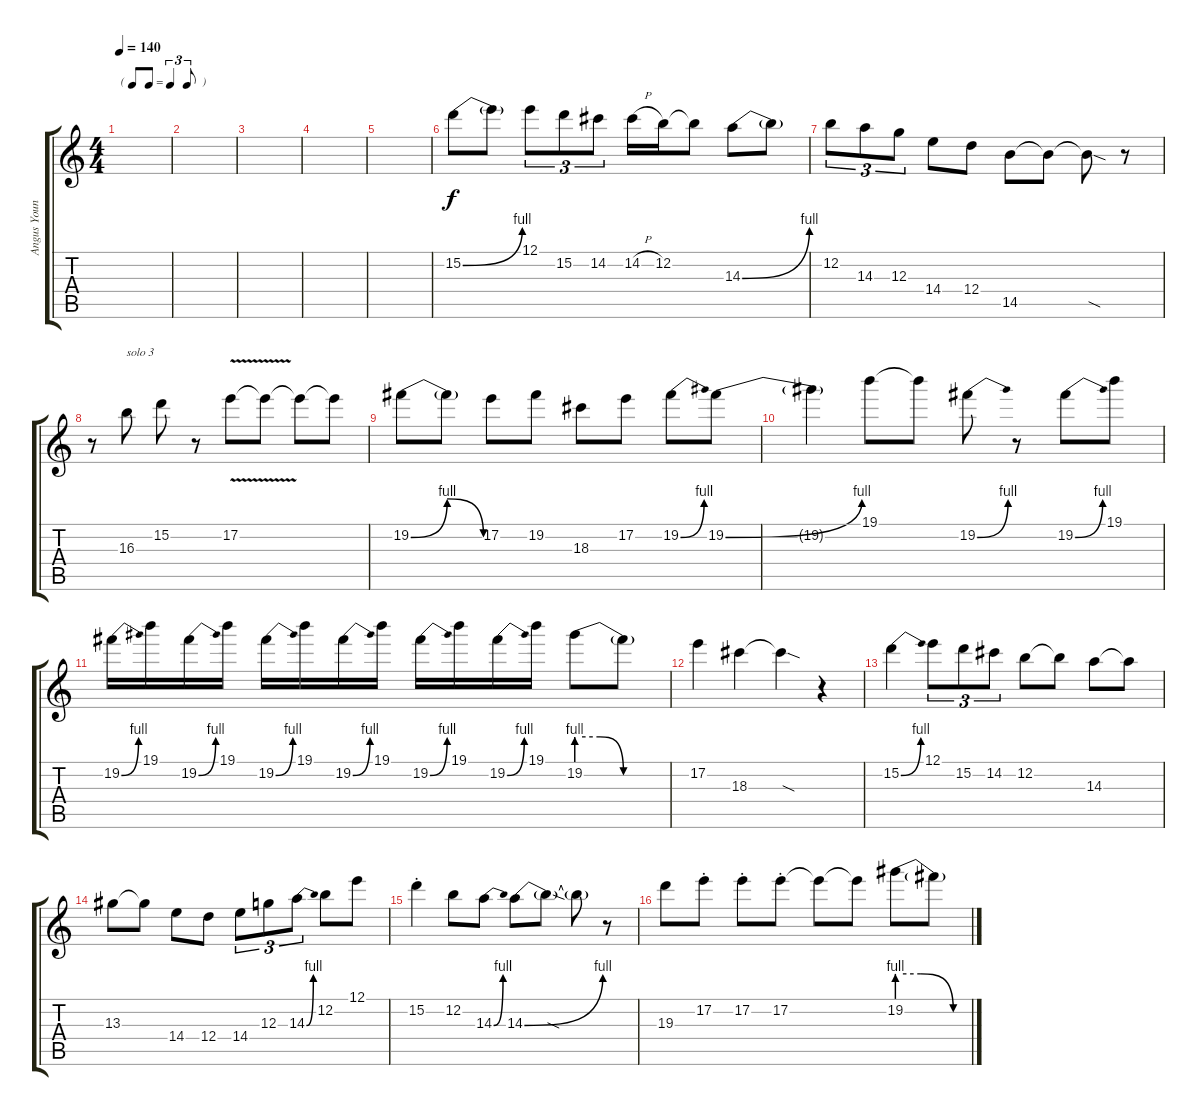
\track ("Angus Young" "Angus Youn") {instrument distortionguitar}
\staff {score tabs}
\tuning (E4 B3 G3 D3 A2 E2) {hide}
\ts (4 4)
\tf triplet8th
\tempo 140
\clef g2
\ks c
|
|
|
|
|
15.2{be (bend 0 0 60 4)}.8 15.2{t}.8 12.1.8{tu (3 2)} 15.2.8{tu (3 2)} 14.2.8{tu (3 2)} 14.2{h}.16 12.2.16 12.2{t}.8 14.3{be (bend 0 0 60 4)}.8 14.3{t}.8 |
12.2.8{tu (3 2)} 14.3.8{tu (3 2)} 12.3.8{tu (3 2)} 14.4.8 12.4.8 14.5.8 14.5{t}.8 14.5{sod t}.8 r.8 |
r.8 16.3.8{txt "solo 3"} 15.2.8 r.8 17.2{v}.8 17.2{t}.8 17.2{t}.8 17.2{t}.8 |
19.2{be (bendrelease 0 0 10 4 20 4 60 0)}.8 19.2{t}.8 17.2.8 19.2.8 18.3.8 17.2.8 19.2{be (bend 0 0 60 4)}.8 19.2{be (bend 0 0 60 4)}.8 |
19.2{t}.4 19.1.8 19.1{t}.8 19.2{be (bend 0 0 60 4)}.8 r.8 19.2{be (bend 0 0 60 4)}.8 19.1.8 |
19.2{be (bend 0 0 60 4)}.16 19.1.16 19.2{be (bend 0 0 60 4)}.16 19.1.16 19.2{be (bend 0 0 60 4)}.16 19.1.16 19.2{be (bend 0 0 60 4)}.16 19.1.16 19.2{be (bend 0 0 60 4)}.16 19.1.16 19.2{be (bend 0 0 60 4)}.16 19.1.16 19.2{be (custom 0 4 15 4 30 0 60 0)}.8 19.2{t}.8 |
17.2.4 18.3.4 18.3{sod t}.4 r.4 |
15.2{be (bend 0 0 60 4)}.4 12.1.8{tu (3 2)} 15.2.8{tu (3 2)} 14.2.8{tu (3 2)} 12.2.8 12.2{t}.8 14.3.8 14.3{t}.8 |
13.3.8 13.3{t}.8 14.4.8 12.4.8 14.4.8{tu (3 2)} 12.3.8{tu (3 2)} 14.3{be (bend 0 0 60 4)}.8{tu (3 2)} 12.2.8 12.1.8 |
15.2{st}.4 12.2.8 14.3{be (bend 0 0 60 4)}.8 14.3{be (bend 0 0 60 4)}.8 14.3{sod t}.8 14.3{t}.8 r.8 |
19.3.8 17.2{st}.8 17.2{st}.8 17.2{st}.8 17.2{t}.8 17.2{t}.8 19.2{be (custom 0 4 19 4 45 0 60 0)}.8 19.2{t}.8
